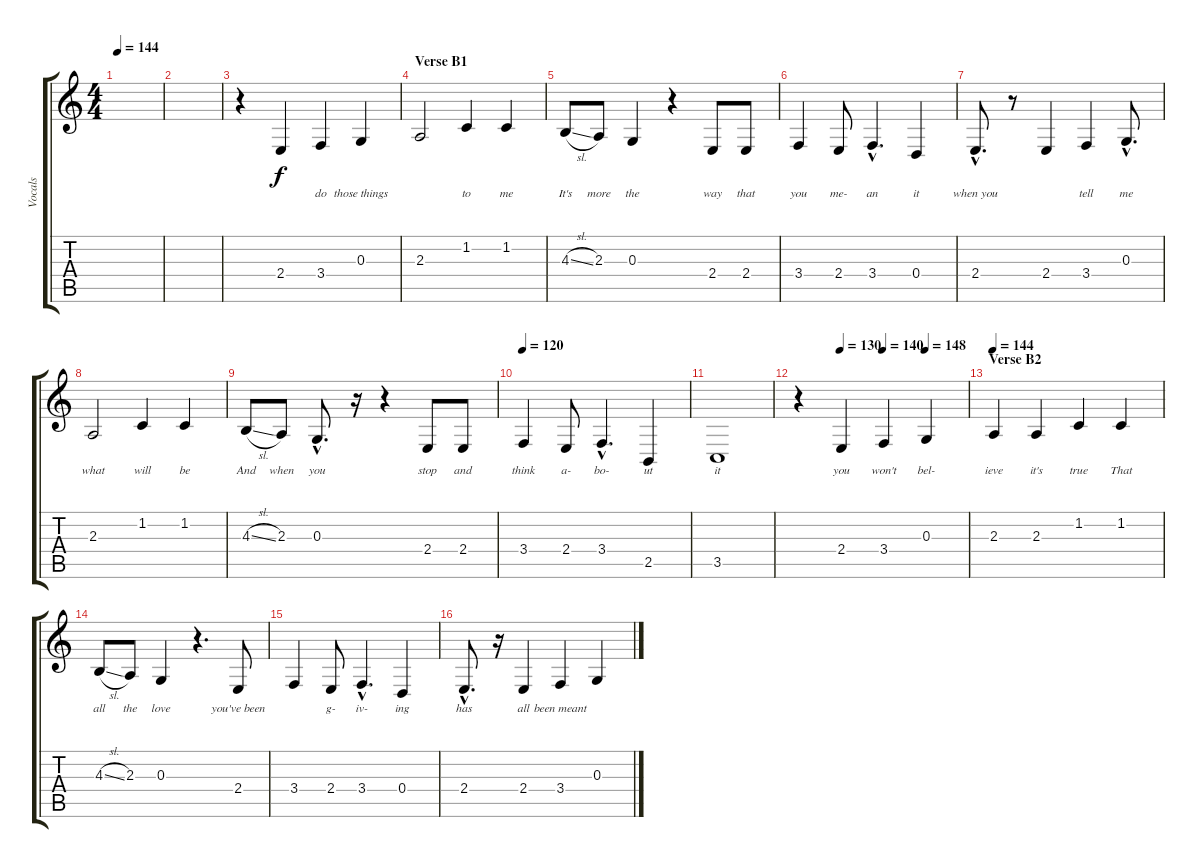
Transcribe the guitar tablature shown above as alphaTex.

\track ("Vocals" "Vocals") {instrument tenorsax}
\staff {score tabs}
\tuning (E4 B3 G3 D3 A2 E2) {hide}
\ts (4 4)
\tempo 144
\clef g2
\ks c
|
|
r.4{volume 13} 2.4.4{lyrics (0 "") lyrics (1 "") lyrics (2 "") lyrics (3 "") lyrics (4 "")} 3.4.4{lyrics (0 "do") lyrics (1 "") lyrics (2 "") lyrics (3 "") lyrics (4 "")} 0.3.4{lyrics (0 "those things") lyrics (1 "") lyrics (2 "") lyrics (3 "") lyrics (4 "")} |
\section ("" "Verse B1")
2.3.2{lyrics (0 "") lyrics (1 "") lyrics (2 "") lyrics (3 "") lyrics (4 "")} 1.2.4{lyrics (0 "to") lyrics (1 "") lyrics (2 "") lyrics (3 "") lyrics (4 "")} 1.2.4{lyrics (0 "me") lyrics (1 "") lyrics (2 "") lyrics (3 "") lyrics (4 "")} |
4.3{sl}.8{lyrics (0 "It's") lyrics (1 "") lyrics (2 "") lyrics (3 "") lyrics (4 "")} 2.3.8{lyrics (0 "more") lyrics (1 "") lyrics (2 "") lyrics (3 "") lyrics (4 "")} 0.3.4{lyrics (0 "the") lyrics (1 "") lyrics (2 "") lyrics (3 "") lyrics (4 "")} r.4 2.4.8{lyrics (0 "way") lyrics (1 "") lyrics (2 "") lyrics (3 "") lyrics (4 "")} 2.4.8{lyrics (0 "that") lyrics (1 "") lyrics (2 "") lyrics (3 "") lyrics (4 "")} |
3.4.4{lyrics (0 "you") lyrics (1 "") lyrics (2 "") lyrics (3 "") lyrics (4 "")} 2.4.8{lyrics (0 "me-") lyrics (1 "") lyrics (2 "") lyrics (3 "") lyrics (4 "")} 3.4{hac}.4{d lyrics (0 "an") lyrics (1 "") lyrics (2 "") lyrics (3 "") lyrics (4 "")} 0.4.4{lyrics (0 "it") lyrics (1 "") lyrics (2 "") lyrics (3 "") lyrics (4 "")} |
2.4{hac}.8{d lyrics (0 "when you") lyrics (1 "") lyrics (2 "") lyrics (3 "") lyrics (4 "")} r.8 2.4.4{lyrics (0 "") lyrics (1 "") lyrics (2 "") lyrics (3 "") lyrics (4 "")} 3.4.4{lyrics (0 "tell") lyrics (1 "") lyrics (2 "") lyrics (3 "") lyrics (4 "")} 0.3{hac}.8{d lyrics (0 "me") lyrics (1 "") lyrics (2 "") lyrics (3 "") lyrics (4 "")} |
2.3.2{lyrics (0 "what") lyrics (1 "") lyrics (2 "") lyrics (3 "") lyrics (4 "")} 1.2.4{lyrics (0 "will") lyrics (1 "") lyrics (2 "") lyrics (3 "") lyrics (4 "")} 1.2.4{lyrics (0 "be") lyrics (1 "") lyrics (2 "") lyrics (3 "") lyrics (4 "")} |
4.3{sl}.8{lyrics (0 "And") lyrics (1 "") lyrics (2 "") lyrics (3 "") lyrics (4 "")} 2.3.8{lyrics (0 "when") lyrics (1 "") lyrics (2 "") lyrics (3 "") lyrics (4 "")} 0.3{hac}.8{d lyrics (0 "you") lyrics (1 "") lyrics (2 "") lyrics (3 "") lyrics (4 "")} r.16 r.4 2.4.8{lyrics (0 "stop") lyrics (1 "") lyrics (2 "") lyrics (3 "") lyrics (4 "")} 2.4.8{lyrics (0 "and") lyrics (1 "") lyrics (2 "") lyrics (3 "") lyrics (4 "")} |
\tempo 120
3.4.4{lyrics (0 "think") lyrics (1 "") lyrics (2 "") lyrics (3 "") lyrics (4 "")} 2.4.8{lyrics (0 "a-") lyrics (1 "") lyrics (2 "") lyrics (3 "") lyrics (4 "")} 3.4{hac}.4{d lyrics (0 "bo-") lyrics (1 "") lyrics (2 "") lyrics (3 "") lyrics (4 "")} 2.5.4{lyrics (0 "ut") lyrics (1 "") lyrics (2 "") lyrics (3 "") lyrics (4 "")} |
3.5.1{lyrics (0 "it") lyrics (1 "") lyrics (2 "") lyrics (3 "") lyrics (4 "")} |
\tempo (130 0.25)
\tempo (140 0.5)
\tempo (148 0.75)
r.4 2.4.4{lyrics (0 "you") lyrics (1 "") lyrics (2 "") lyrics (3 "") lyrics (4 "")} 3.4.4{lyrics (0 "won't") lyrics (1 "") lyrics (2 "") lyrics (3 "") lyrics (4 "")} 0.3.4{lyrics (0 "bel-") lyrics (1 "") lyrics (2 "") lyrics (3 "") lyrics (4 "")} |
\section ("" "Verse B2")
\tempo 144
2.3.4{lyrics (0 "ieve") lyrics (1 "") lyrics (2 "") lyrics (3 "") lyrics (4 "")} 2.3.4{lyrics (0 "it's") lyrics (1 "") lyrics (2 "") lyrics (3 "") lyrics (4 "")} 1.2.4{lyrics (0 "true") lyrics (1 "") lyrics (2 "") lyrics (3 "") lyrics (4 "")} 1.2.4{lyrics (0 "That") lyrics (1 "") lyrics (2 "") lyrics (3 "") lyrics (4 "")} |
4.3{sl}.8{lyrics (0 "all") lyrics (1 "") lyrics (2 "") lyrics (3 "") lyrics (4 "")} 2.3.8{lyrics (0 "the") lyrics (1 "") lyrics (2 "") lyrics (3 "") lyrics (4 "")} 0.3.4{lyrics (0 "love") lyrics (1 "") lyrics (2 "") lyrics (3 "") lyrics (4 "")} r.4{d} 2.4.8{lyrics (0 "you've been") lyrics (1 "") lyrics (2 "") lyrics (3 "") lyrics (4 "")} |
3.4.4{lyrics (0 "") lyrics (1 "") lyrics (2 "") lyrics (3 "") lyrics (4 "")} 2.4.8{lyrics (0 "g-") lyrics (1 "") lyrics (2 "") lyrics (3 "") lyrics (4 "")} 3.4{hac}.4{d lyrics (0 "iv-") lyrics (1 "") lyrics (2 "") lyrics (3 "") lyrics (4 "")} 0.4.4{lyrics (0 "ing") lyrics (1 "") lyrics (2 "") lyrics (3 "") lyrics (4 "")} |
2.4{hac}.8{d lyrics (0 "has") lyrics (1 "") lyrics (2 "") lyrics (3 "") lyrics (4 "")} r.16 2.4.4{lyrics (0 "all") lyrics (1 "") lyrics (2 "") lyrics (3 "") lyrics (4 "")} 3.4.4{lyrics (0 "been meant") lyrics (1 "") lyrics (2 "") lyrics (3 "") lyrics (4 "")} 0.3.4{lyrics (0 "") lyrics (1 "") lyrics (2 "") lyrics (3 "") lyrics (4 "")}
